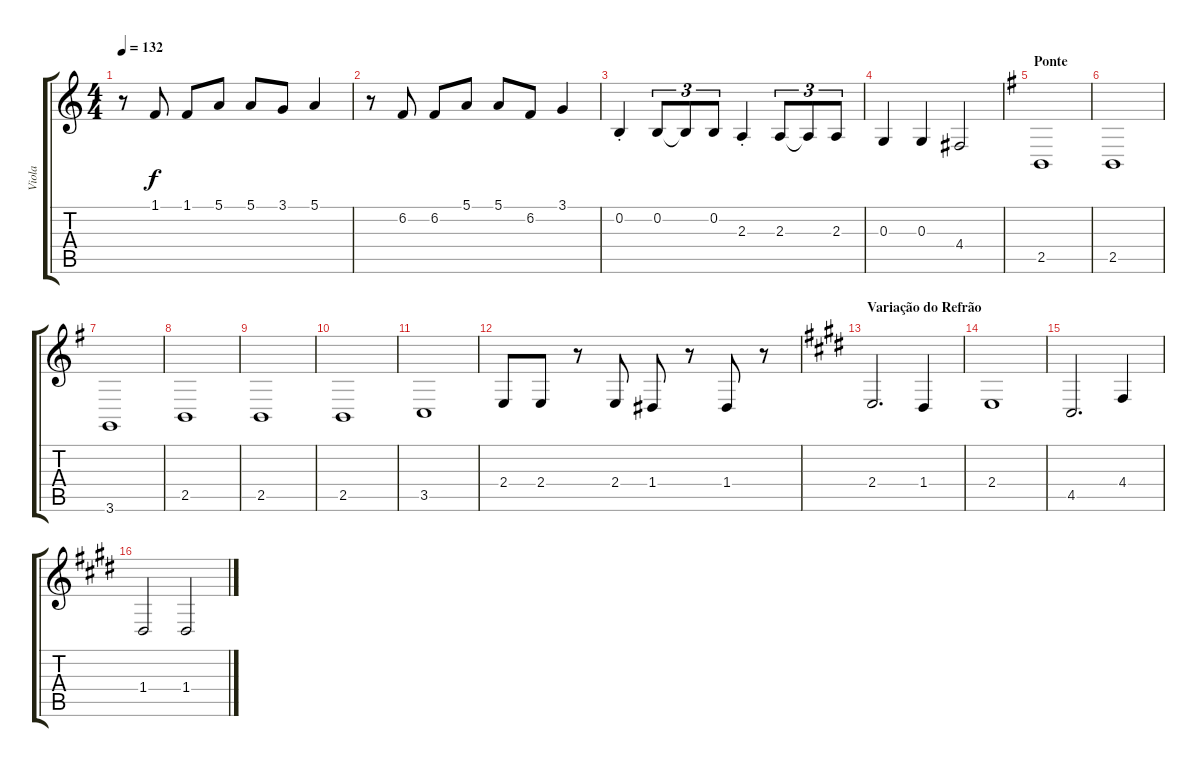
\track ("Viola" "Viola") {instrument viola}
\staff {score tabs}
\tuning (E4 B3 G3 D3 A2 E2) {hide}
\ts (4 4)
\tempo 132
\clef g2
\ks aminor
r.8{dy f} 1.1.8 1.1.8 5.1.8 5.1.8 3.1.8 5.1.4 |
r.8 6.2.8 6.2.8 5.1.8 5.1.8 6.2.8 3.1.4 |
0.2{st}.4 0.2.8{tu (3 2)} 0.2{t}.8{tu (3 2)} 0.2.8{tu (3 2)} 2.3{st}.4 2.3.8{tu (3 2)} 2.3{t}.8{tu (3 2)} 2.3.8{tu (3 2)} |
0.3.4 0.3.4 4.4.2 |
\section ("" "Ponte")
\ks eminor
2.5.1 |
2.5.1 |
3.6.1 |
2.5.1 |
2.5.1 |
2.5.1 |
3.5.1 |
2.4.8 2.4.8 r.8 2.4.8 1.4.8 r.8 1.4.8 r.8 |
\section ("" "Variação do Refrão")
\ks c#minor
2.4.2{d} 1.4.4 |
2.4.1 |
4.5.2{d} 4.4.4 |
1.4.2 1.4.2
